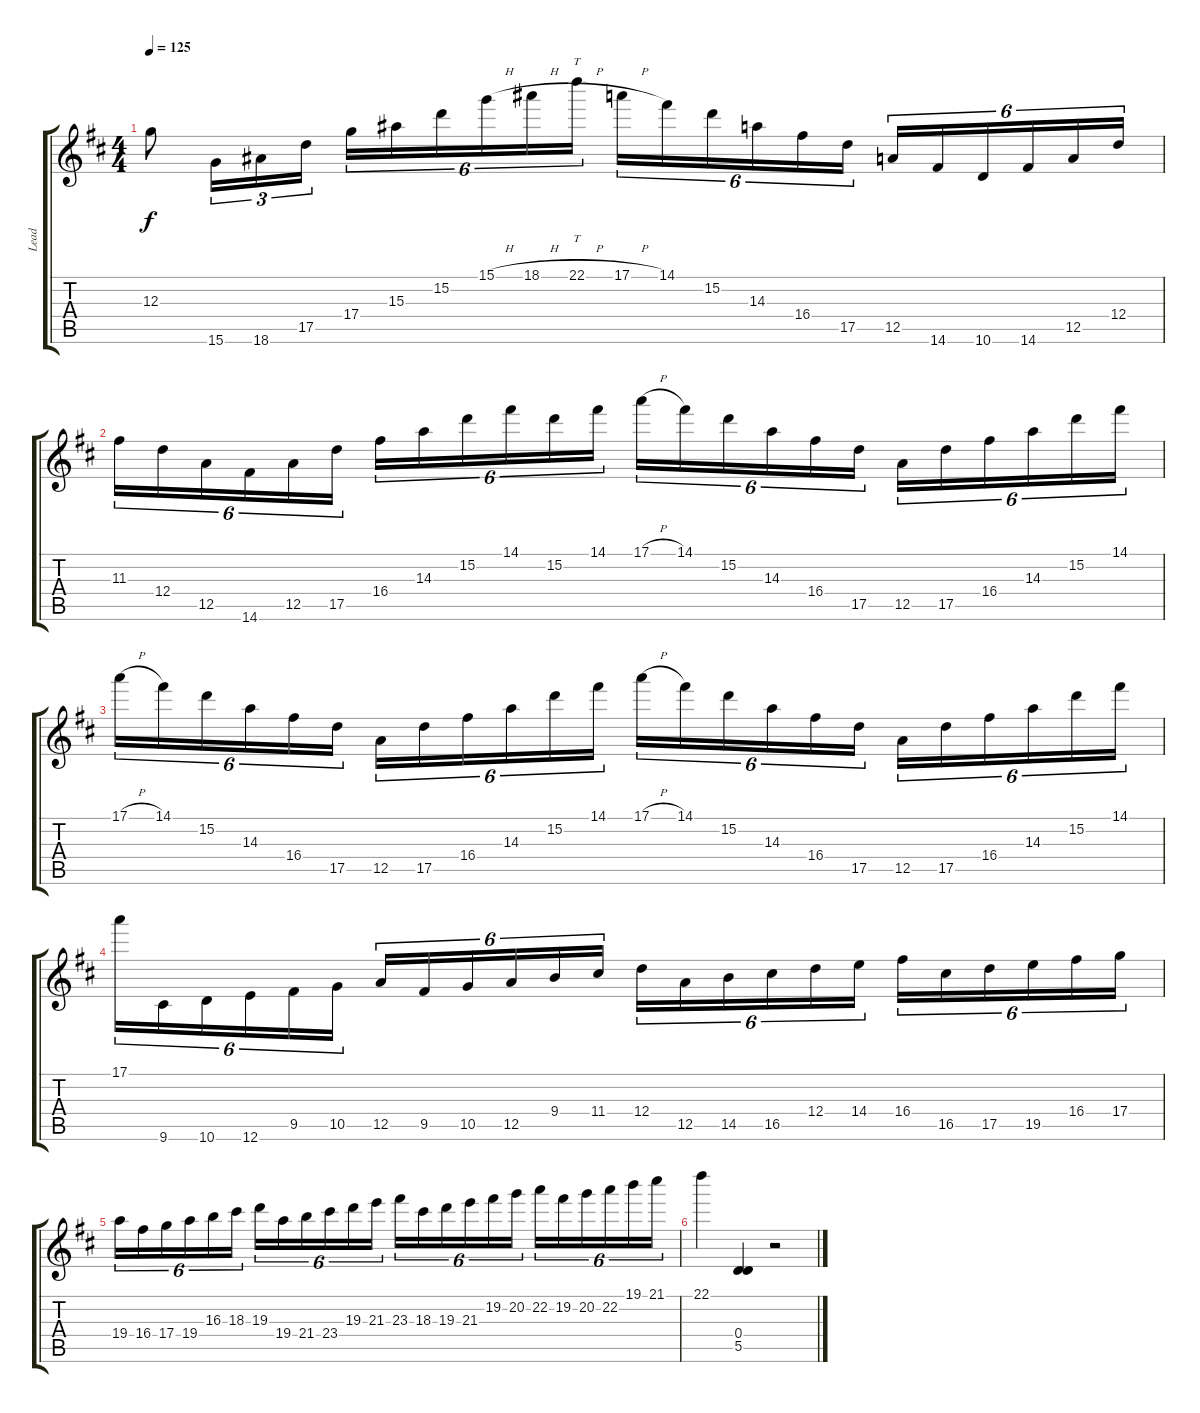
\track ("Lead" "Lead") {instrument distortionguitar}
\staff {score tabs}
\tuning (E4 B3 G3 D3 A2 E2) {hide}
\ts (4 4)
\tempo 125
\clef g2
\ks d
12.3.8{dy f} 15.6.16{tu (3 2)} 18.6.16{tu (3 2)} 17.5.16{tu (3 2)} 17.4.16{tu (6 4)} 15.3.16{tu (6 4)} 15.2.16{tu (6 4)} 15.1{h}.16{tu (6 4)} 18.1{h}.16{tu (6 4)} 22.1{h}.16{tt tu (6 4)} 17.1{h}.16{tu (6 4)} 14.1.16{tu (6 4)} 15.2.16{tu (6 4)} 14.3.16{tu (6 4)} 16.4.16{tu (6 4)} 17.5.16{tu (6 4)} 12.5.16{tu (6 4)} 14.6.16{tu (6 4)} 10.6.16{tu (6 4)} 14.6.16{tu (6 4)} 12.5.16{tu (6 4)} 12.4.16{tu (6 4)} |
11.3.16{tu (6 4)} 12.4.16{tu (6 4)} 12.5.16{tu (6 4)} 14.6.16{tu (6 4)} 12.5.16{tu (6 4)} 17.5.16{tu (6 4)} 16.4.16{tu (6 4)} 14.3.16{tu (6 4)} 15.2.16{tu (6 4)} 14.1.16{tu (6 4)} 15.2.16{tu (6 4)} 14.1.16{tu (6 4)} 17.1{h}.16{tu (6 4)} 14.1.16{tu (6 4)} 15.2.16{tu (6 4)} 14.3.16{tu (6 4)} 16.4.16{tu (6 4)} 17.5.16{tu (6 4)} 12.5.16{tu (6 4)} 17.5.16{tu (6 4)} 16.4.16{tu (6 4)} 14.3.16{tu (6 4)} 15.2.16{tu (6 4)} 14.1.16{tu (6 4)} |
17.1{h}.16{tu (6 4)} 14.1.16{tu (6 4)} 15.2.16{tu (6 4)} 14.3.16{tu (6 4)} 16.4.16{tu (6 4)} 17.5.16{tu (6 4)} 12.5.16{tu (6 4)} 17.5.16{tu (6 4)} 16.4.16{tu (6 4)} 14.3.16{tu (6 4)} 15.2.16{tu (6 4)} 14.1.16{tu (6 4)} 17.1{h}.16{tu (6 4)} 14.1.16{tu (6 4)} 15.2.16{tu (6 4)} 14.3.16{tu (6 4)} 16.4.16{tu (6 4)} 17.5.16{tu (6 4)} 12.5.16{tu (6 4)} 17.5.16{tu (6 4)} 16.4.16{tu (6 4)} 14.3.16{tu (6 4)} 15.2.16{tu (6 4)} 14.1.16{tu (6 4)} |
17.1.16{tu (6 4)} 9.6.16{tu (6 4)} 10.6.16{tu (6 4)} 12.6.16{tu (6 4)} 9.5.16{tu (6 4)} 10.5.16{tu (6 4)} 12.5.16{tu (6 4)} 9.5.16{tu (6 4)} 10.5.16{tu (6 4)} 12.5.16{tu (6 4)} 9.4.16{tu (6 4)} 11.4.16{tu (6 4)} 12.4.16{tu (6 4)} 12.5.16{tu (6 4)} 14.5.16{tu (6 4)} 16.5.16{tu (6 4)} 12.4.16{tu (6 4)} 14.4.16{tu (6 4)} 16.4.16{tu (6 4)} 16.5.16{tu (6 4)} 17.5.16{tu (6 4)} 19.5.16{tu (6 4)} 16.4.16{tu (6 4)} 17.4.16{tu (6 4)} |
19.4.16{tu (6 4)} 16.4.16{tu (6 4)} 17.4.16{tu (6 4)} 19.4.16{tu (6 4)} 16.3.16{tu (6 4)} 18.3.16{tu (6 4)} 19.3.16{tu (6 4)} 19.4.16{tu (6 4)} 21.4.16{tu (6 4)} 23.4.16{tu (6 4)} 19.3.16{tu (6 4)} 21.3.16{tu (6 4)} 23.3.16{tu (6 4)} 18.3.16{tu (6 4)} 19.3.16{tu (6 4)} 21.3.16{tu (6 4)} 19.2.16{tu (6 4)} 20.2.16{tu (6 4)} 22.2.16{tu (6 4)} 19.2.16{tu (6 4)} 20.2.16{tu (6 4)} 22.2.16{tu (6 4)} 19.1.16{tu (6 4)} 21.1.16{tu (6 4)} |
22.1.4 (0.4 5.5).4 r.2
